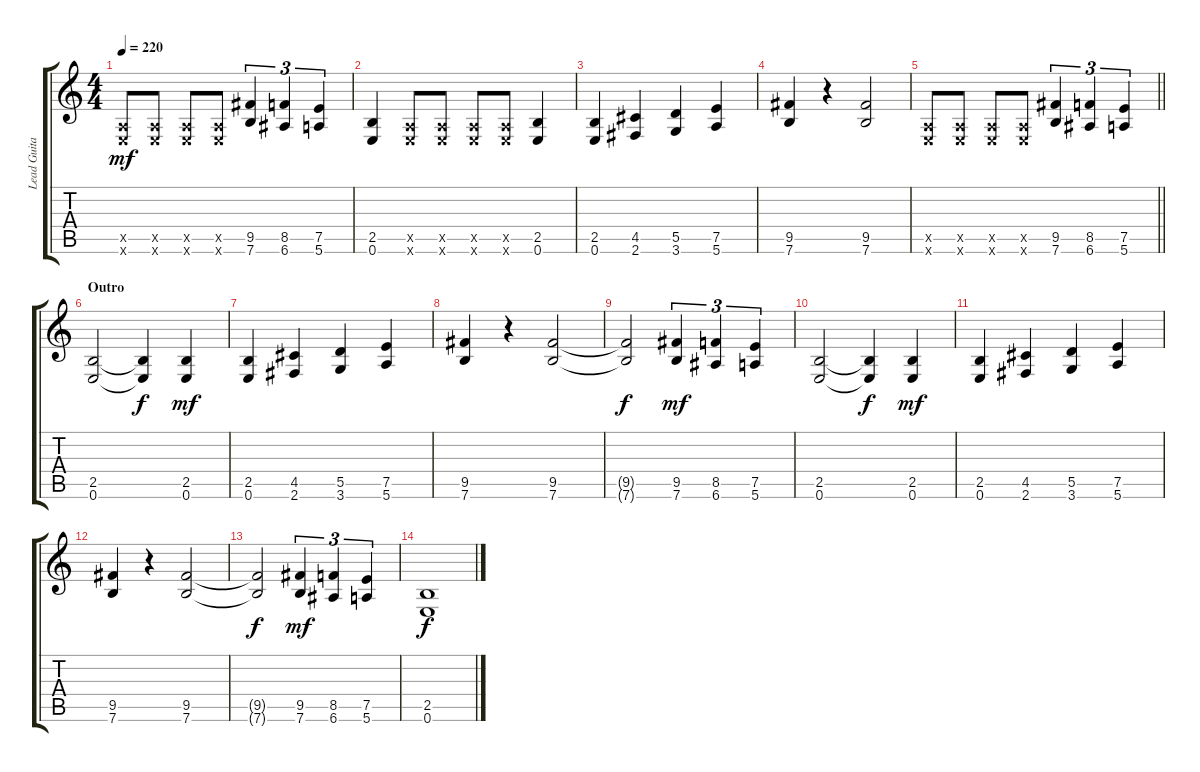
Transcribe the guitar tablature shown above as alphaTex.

\track ("Lead Guitar (Jeff Young)" "Lead Guita") {instrument overdrivenguitar}
\staff {score tabs}
\tuning (E4 B3 G3 D3 A2 E2) {hide}
\ts (4 4)
\tempo 220
\clef g2
\ks c
(0.5{x} 0.6{x}).8{dy mf} (0.5{x} 0.6{x}).8 (0.5{x} 0.6{x}).8 (0.5{x} 0.6{x}).8 (9.5 7.6).4{tu (3 2)} (8.5 6.6).4{tu (3 2)} (7.5 5.6).4{tu (3 2)} |
(2.5 0.6).4 (0.5{x} 0.6{x}).8 (0.5{x} 0.6{x}).8 (0.5{x} 0.6{x}).8 (0.5{x} 0.6{x}).8 (2.5 0.6).4 |
(2.5 0.6).4 (4.5 2.6).4 (5.5 3.6).4 (7.5 5.6).4 |
(9.5 7.6).4 r.4 (9.5 7.6).2 |
\barLineRight lightlight
(0.5{x} 0.6{x}).8 (0.5{x} 0.6{x}).8 (0.5{x} 0.6{x}).8 (0.5{x} 0.6{x}).8 (9.5 7.6).4{tu (3 2)} (8.5 6.6).4{tu (3 2)} (7.5 5.6).4{tu (3 2)} |
\section ("" "Outro")
(2.5 0.6).2 (2.5{t} 0.6{t}).4{dy f} (2.5 0.6).4{dy mf} |
(2.5 0.6).4 (4.5 2.6).4 (5.5 3.6).4 (7.5 5.6).4 |
(9.5 7.6).4 r.4 (9.5 7.6).2 |
(9.5{t} 7.6{t}).2{dy f} (9.5 7.6).4{tu (3 2) dy mf} (8.5 6.6).4{tu (3 2)} (7.5 5.6).4{tu (3 2)} |
(2.5 0.6).2 (2.5{t} 0.6{t}).4{dy f} (2.5 0.6).4{dy mf} |
(2.5 0.6).4 (4.5 2.6).4 (5.5 3.6).4 (7.5 5.6).4 |
(9.5 7.6).4 r.4 (9.5 7.6).2 |
(9.5{t} 7.6{t}).2{dy f} (9.5 7.6).4{tu (3 2) dy mf} (8.5 6.6).4{tu (3 2)} (7.5 5.6).4{tu (3 2)} |
(2.5 0.6).1{dy f}
